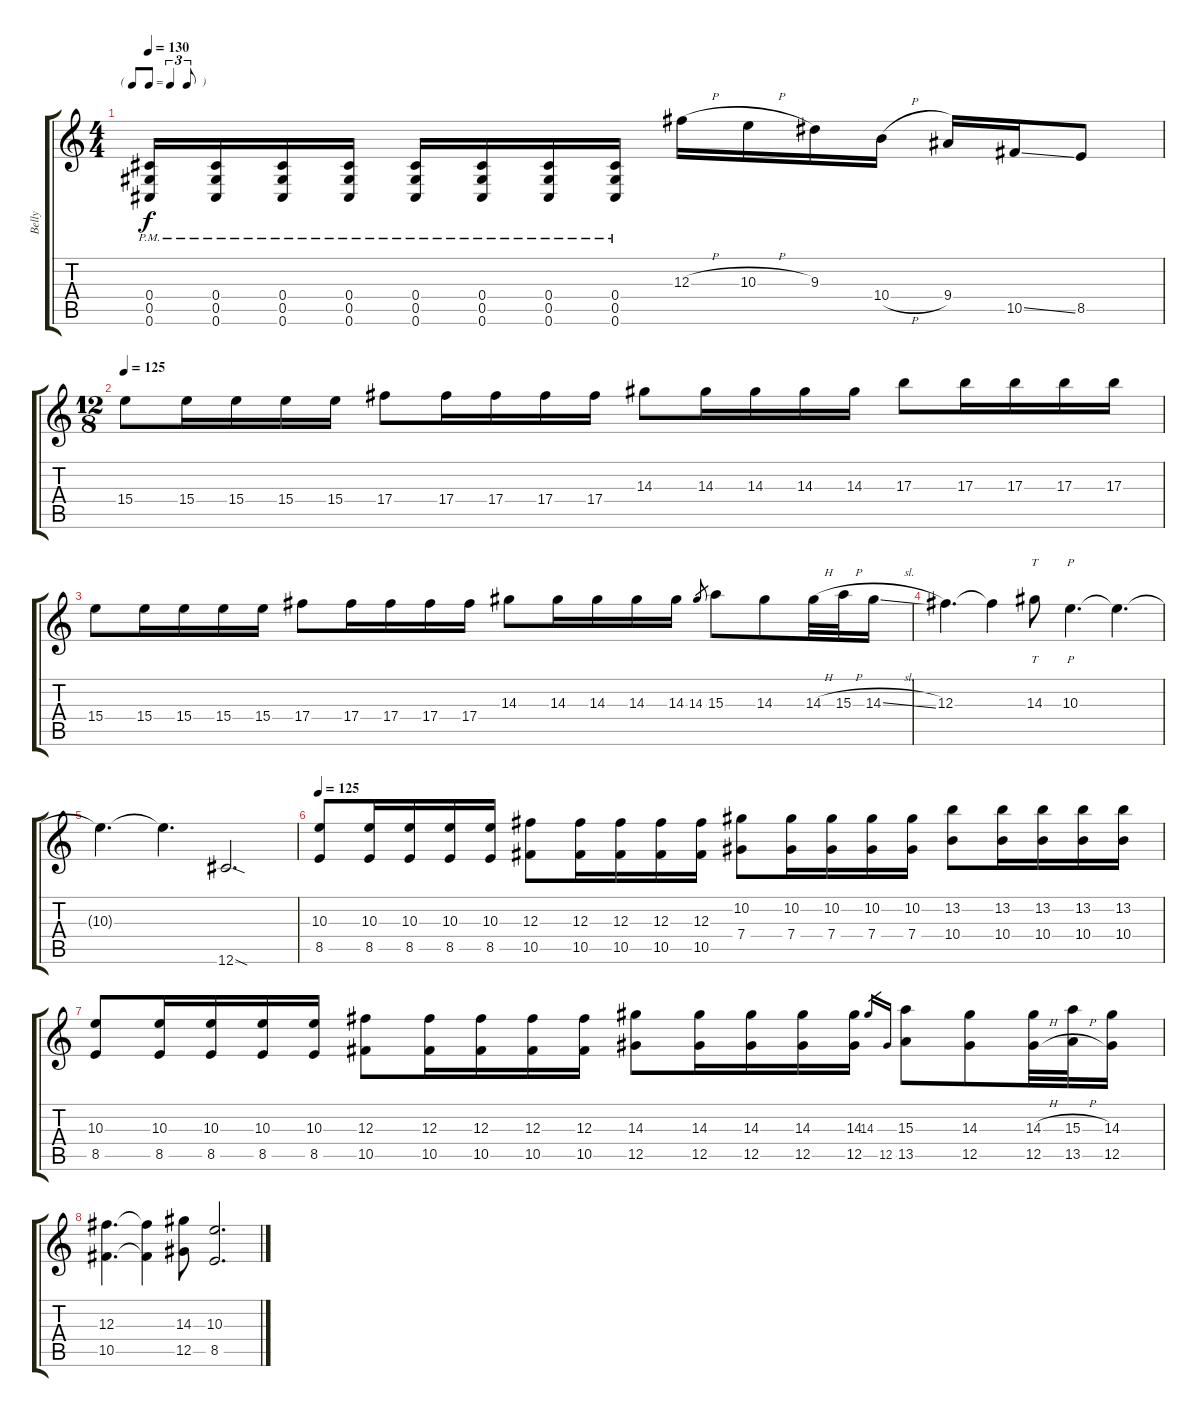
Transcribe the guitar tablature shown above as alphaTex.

\track ("Belly" "Belly") {instrument acousticguitarsteel}
\staff {score tabs}
\tuning (Eb4 Bb3 Gb3 Db3 Ab2 Db2) {hide}
\ts (4 4)
\tf triplet8th
\tempo 130
\clef g2
\ks c
(0.4{pm} 0.5{pm} 0.6{pm}).16{dy f} (0.4{pm} 0.5{pm} 0.6{pm}).16 (0.4{pm} 0.5{pm} 0.6{pm}).16 (0.4{pm} 0.5{pm} 0.6{pm}).16 (0.4{pm} 0.5{pm} 0.6{pm}).16 (0.4{pm} 0.5{pm} 0.6{pm}).16 (0.4{pm} 0.5{pm} 0.6{pm}).16 (0.4{pm} 0.5{pm} 0.6{pm}).16 12.3{h}.16 10.3{h}.16 9.3.16 10.4{h}.16 9.4.16 10.5{ss}.16 8.5.8 |
\ts (12 8)
\tempo 125
15.4.8 15.4.16 15.4.16 15.4.16 15.4.16 17.4.8 17.4.16 17.4.16 17.4.16 17.4.16 14.3.8 14.3.16 14.3.16 14.3.16 14.3.16 17.3.8 17.3.16 17.3.16 17.3.16 17.3.16 |
15.4.8 15.4.16 15.4.16 15.4.16 15.4.16 17.4.8 17.4.16 17.4.16 17.4.16 17.4.16 14.3.8 14.3.16 14.3.16 14.3.16 14.3.16 14.3.8{gr} 15.3.8 14.3.8 14.3{h}.32 15.3{h}.32 14.3{sl}.16 |
12.3.4{d} 12.3{t}.4 14.3.8{tt} 10.3.4{p d} 10.3{t}.4{d} |
10.3{t}.4{d} 10.3{t}.4{d} 12.6{sod}.2{d} |
\tempo 125
(10.3 8.5).8 (10.3 8.5).16 (10.3 8.5).16 (10.3 8.5).16 (10.3 8.5).16 (12.3 10.5).8 (12.3 10.5).16 (12.3 10.5).16 (12.3 10.5).16 (12.3 10.5).16 (10.2 7.4).8 (10.2 7.4).16 (10.2 7.4).16 (10.2 7.4).16 (10.2 7.4).16 (13.2 10.4).8 (13.2 10.4).16 (13.2 10.4).16 (13.2 10.4).16 (13.2 10.4).16 |
(10.3 8.5).8 (10.3 8.5).16 (10.3 8.5).16 (10.3 8.5).16 (10.3 8.5).16 (12.3 10.5).8 (12.3 10.5).16 (12.3 10.5).16 (12.3 10.5).16 (12.3 10.5).16 (14.3 12.5).8 (14.3 12.5).16 (14.3 12.5).16 (14.3 12.5).16 (14.3 12.5).16 14.3.16{gr} 12.5.16{gr} (15.3 13.5).8 (14.3 12.5).8 (14.3{h} 12.5{h}).32 (15.3{h} 13.5{h}).32 (14.3 12.5).16 |
(12.3 10.5).4{d} (12.3{t} 10.5{t}).4 (14.3 12.5).8 (10.3 8.5).2{d}
